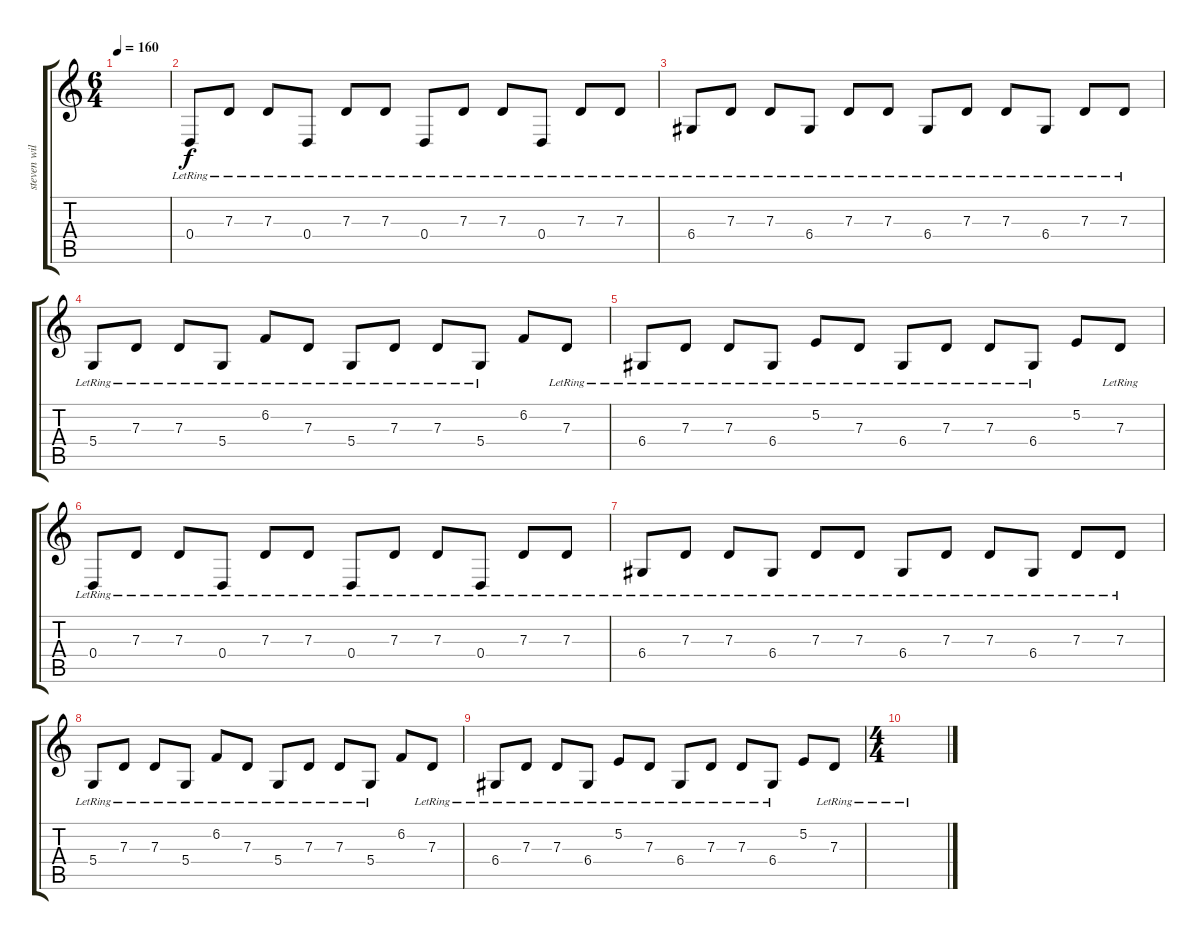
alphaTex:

\track ("steven wilson ( guitar 2 )" "steven wil") {instrument stringensemble1}
\staff {score tabs}
\tuning (E4 B3 G3 D3 A2 D2) {hide}
\ts (6 4)
\tempo 160
\clef g2
\ks c
|
0.4{lr}.8{volume 11 instrument stringensemble1} 7.3{lr}.8 7.3{lr}.8 0.4{lr}.8 7.3{lr}.8 7.3{lr}.8 0.4{lr}.8 7.3{lr}.8 7.3{lr}.8 0.4{lr}.8 7.3{lr}.8 7.3{lr}.8 |
6.4{lr}.8 7.3{lr}.8 7.3{lr}.8 6.4{lr}.8 7.3{lr}.8 7.3{lr}.8 6.4{lr}.8 7.3{lr}.8 7.3{lr}.8 6.4{lr}.8 7.3{lr}.8 7.3{lr}.8 |
5.4{lr}.8 7.3{lr}.8 7.3{lr}.8 5.4{lr}.8 6.2{lr}.8 7.3{lr}.8 5.4{lr}.8 7.3{lr}.8 7.3{lr}.8 5.4{lr}.8 6.2.8 7.3{lr}.8 |
6.4{lr}.8 7.3{lr}.8 7.3{lr}.8 6.4{lr}.8 5.2{lr}.8 7.3{lr}.8 6.4{lr}.8 7.3{lr}.8 7.3{lr}.8 6.4{lr}.8 5.2.8 7.3{lr}.8 |
0.4{lr}.8 7.3{lr}.8 7.3{lr}.8 0.4{lr}.8 7.3{lr}.8 7.3{lr}.8 0.4{lr}.8 7.3{lr}.8 7.3{lr}.8 0.4{lr}.8 7.3{lr}.8 7.3{lr}.8 |
6.4{lr}.8 7.3{lr}.8 7.3{lr}.8 6.4{lr}.8 7.3{lr}.8 7.3{lr}.8 6.4{lr}.8 7.3{lr}.8 7.3{lr}.8 6.4{lr}.8 7.3{lr}.8 7.3{lr}.8 |
5.4{lr}.8 7.3{lr}.8 7.3{lr}.8 5.4{lr}.8 6.2{lr}.8 7.3{lr}.8 5.4{lr}.8 7.3{lr}.8 7.3{lr}.8 5.4{lr}.8 6.2.8 7.3{lr}.8 |
6.4{lr}.8 7.3{lr}.8 7.3{lr}.8 6.4{lr}.8 5.2{lr}.8 7.3{lr}.8 6.4{lr}.8 7.3{lr}.8 7.3{lr}.8 6.4{lr}.8 5.2.8 7.3{lr}.8 |
\ts (4 4)
